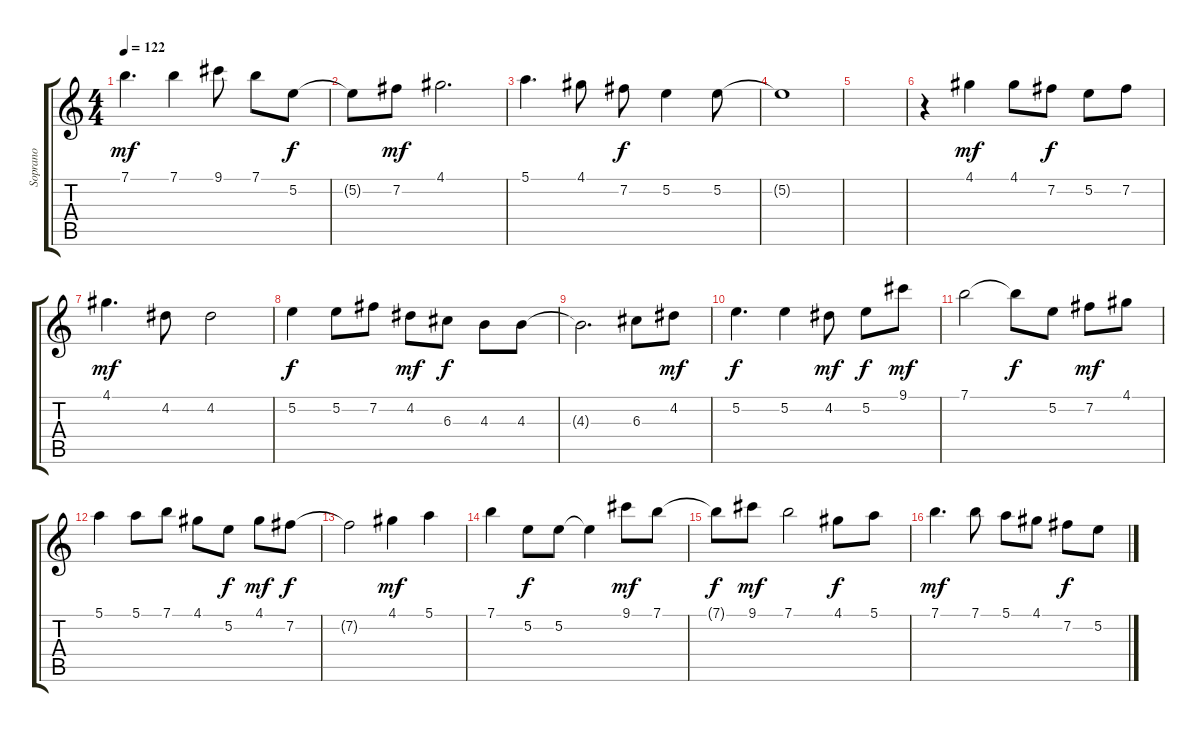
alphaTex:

\track ("Soprano" "Soprano") {instrument electricguitarjazz}
\staff {score tabs}
\tuning (E4 B3 G3 D3 A2 E2) {hide}
\ts (4 4)
\tempo 122
\clef g2
\ks c
7.1.4{d dy mf} 7.1.4 9.1.8 7.1.8 5.2.8{dy f} |
5.2{t}.8 7.2.8{dy mf} 4.1.2{d} |
5.1.4{d} 4.1.8 7.2.8{dy f} 5.2.4 5.2.8 |
5.2{t}.1 |
|
r.4 4.1.4{dy mf} 4.1.8 7.2.8{dy f} 5.2.8 7.2.8 |
4.1.4{d dy mf} 4.2.8 4.2.2 |
5.2.4{dy f} 5.2.8 7.2.8 4.2.8{dy mf} 6.3.8{dy f} 4.3.8 4.3.8 |
4.3{t}.2{d} 6.3.8 4.2.8{dy mf} |
5.2.4{d dy f} 5.2.4 4.2.8{dy mf} 5.2.8{dy f} 9.1.8{dy mf} |
7.1.2 7.1{t}.8{dy f} 5.2.8 7.2.8{dy mf} 4.1.8 |
5.1.4 5.1.8 7.1.8 4.1.8 5.2.8{dy f} 4.1.8{dy mf} 7.2.8{dy f} |
7.2{t}.2 4.1.4{dy mf} 5.1.4 |
7.1.4 5.2.8{dy f} 5.2.8 5.2{t}.4 9.1.8{dy mf} 7.1.8 |
7.1{t}.8{dy f} 9.1.8{dy mf} 7.1.2 4.1.8{dy f} 5.1.8 |
7.1.4{d dy mf} 7.1.8 5.1.8 4.1.8 7.2.8{dy f} 5.2.8
